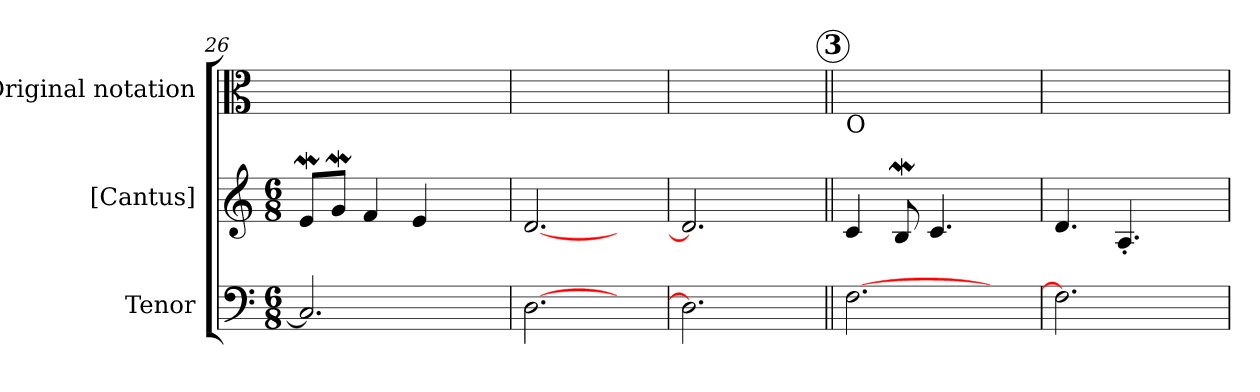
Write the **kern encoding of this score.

**kern	**kern	**kern
*part3	*part2	*part1
*staff3	*staff2	*staff1
*I"Tenor	*I"[Cantus]	*I"Original notation
*clefF4	*clefG2	*clefC3
*k[]	*k[]	*k[]
*C:	*C:	*C:
*M6/8	*M6/8	*
=26	=26	=26
2.C/]	8eW/L	1ryy
.	8gW/J	.
.	4f>/	.
.	4e>/	.
4ryy	4ryy	.
=27	=27	=27
[2.D\	[2.d>/	1ryy
4ryy	4ryy	.
=28	=28	=28
2.D\]	2.d/]	1ryy
4ryy	4ryy	.
!!LO:REH:place=s1:a:enc=circle:t=3
=29||	=29||	=29||
!	!	!LO:TX:b:t=O
[2.F\	4c/	1ryy
.	8BW/	.
.	4.c/	.
4ryy	4ryy	.
=30	=30	=30
2.F\]	4.d/	1ryy
.	4.A'>/	.
4ryy	4ryy	.
=	=	=
*-	*-	*-
